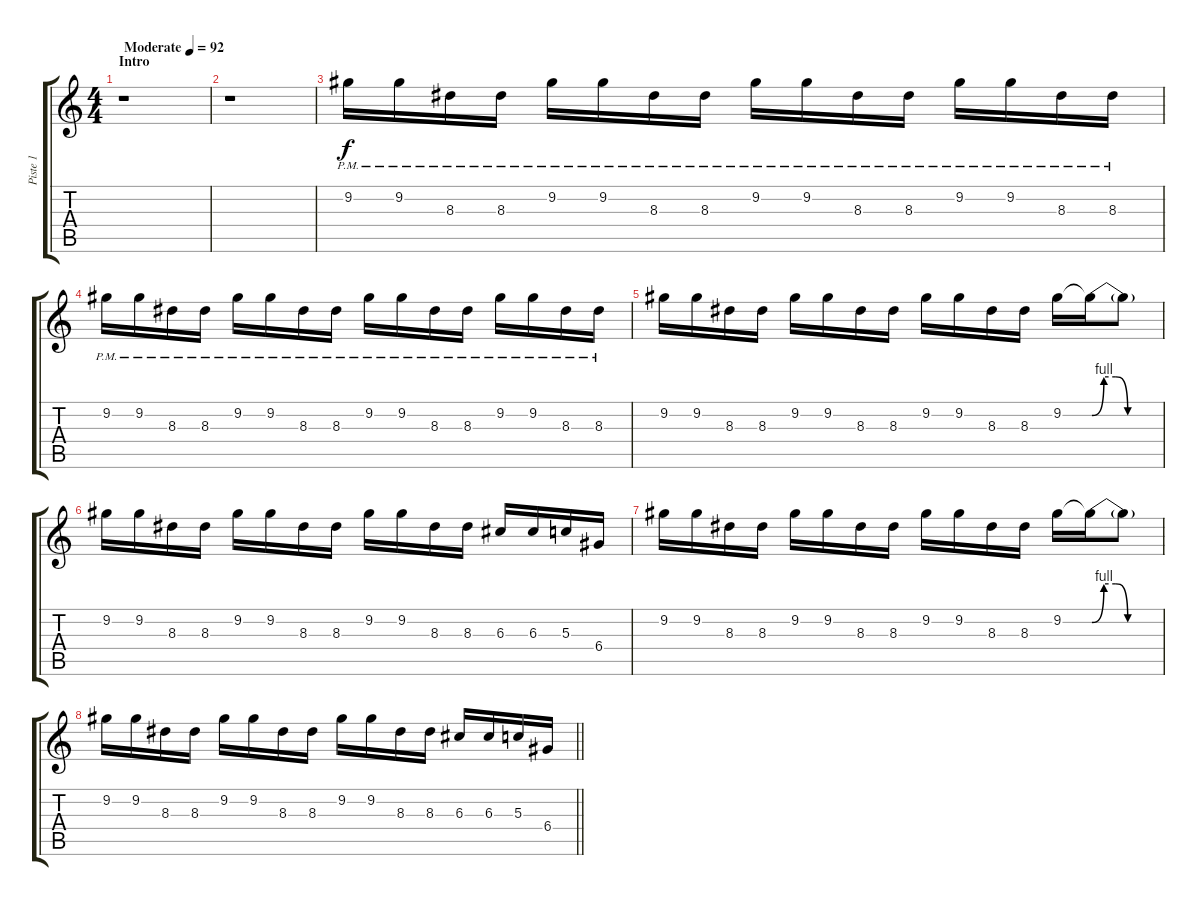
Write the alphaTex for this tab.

\track ("Piste 1" "Piste 1") {instrument distortionguitar}
\staff {score tabs}
\tuning (E4 B3 G3 D3 A2 E2) {hide}
\ts (4 4)
\section ("" "Intro")
\tempo (92 "Moderate")
\clef g2
\ks c
r.1{dy f instrument distortionguitar} |
r.1 |
9.2{pm}.16{instrument electricguitarjazz} 9.2{pm}.16 8.3{pm}.16 8.3{pm}.16 9.2{pm}.16 9.2{pm}.16 8.3{pm}.16 8.3{pm}.16 9.2{pm}.16 9.2{pm}.16 8.3{pm}.16 8.3{pm}.16 9.2{pm}.16 9.2{pm}.16 8.3{pm}.16 8.3{pm}.16 |
9.2{pm}.16 9.2{pm}.16 8.3{pm}.16 8.3{pm}.16 9.2{pm}.16 9.2{pm}.16 8.3{pm}.16 8.3{pm}.16 9.2{pm}.16 9.2{pm}.16 8.3{pm}.16 8.3{pm}.16 9.2{pm}.16 9.2{pm}.16 8.3{pm}.16 8.3{pm}.16 |
9.2.16{instrument distortionguitar} 9.2.16 8.3.16 8.3.16 9.2.16 9.2.16 8.3.16 8.3.16 9.2.16 9.2.16 8.3.16 8.3.16 9.2.16 9.2{be (custom 0 0 10 4 20 4 30 0 60 0) t}.16 9.2{t}.8 |
9.2.16 9.2.16 8.3.16 8.3.16 9.2.16 9.2.16 8.3.16 8.3.16 9.2.16 9.2.16 8.3.16 8.3.16 6.3.16 6.3.16 5.3.16 6.4.16 |
9.2.16 9.2.16 8.3.16 8.3.16 9.2.16 9.2.16 8.3.16 8.3.16 9.2.16 9.2.16 8.3.16 8.3.16 9.2.16 9.2{be (custom 0 0 10 4 20 4 30 0 60 0) t}.16 9.2{t}.8 |
\barLineRight lightlight
9.2.16 9.2.16 8.3.16 8.3.16 9.2.16 9.2.16 8.3.16 8.3.16 9.2.16 9.2.16 8.3.16 8.3.16 6.3.16 6.3.16 5.3.16 6.4.16
